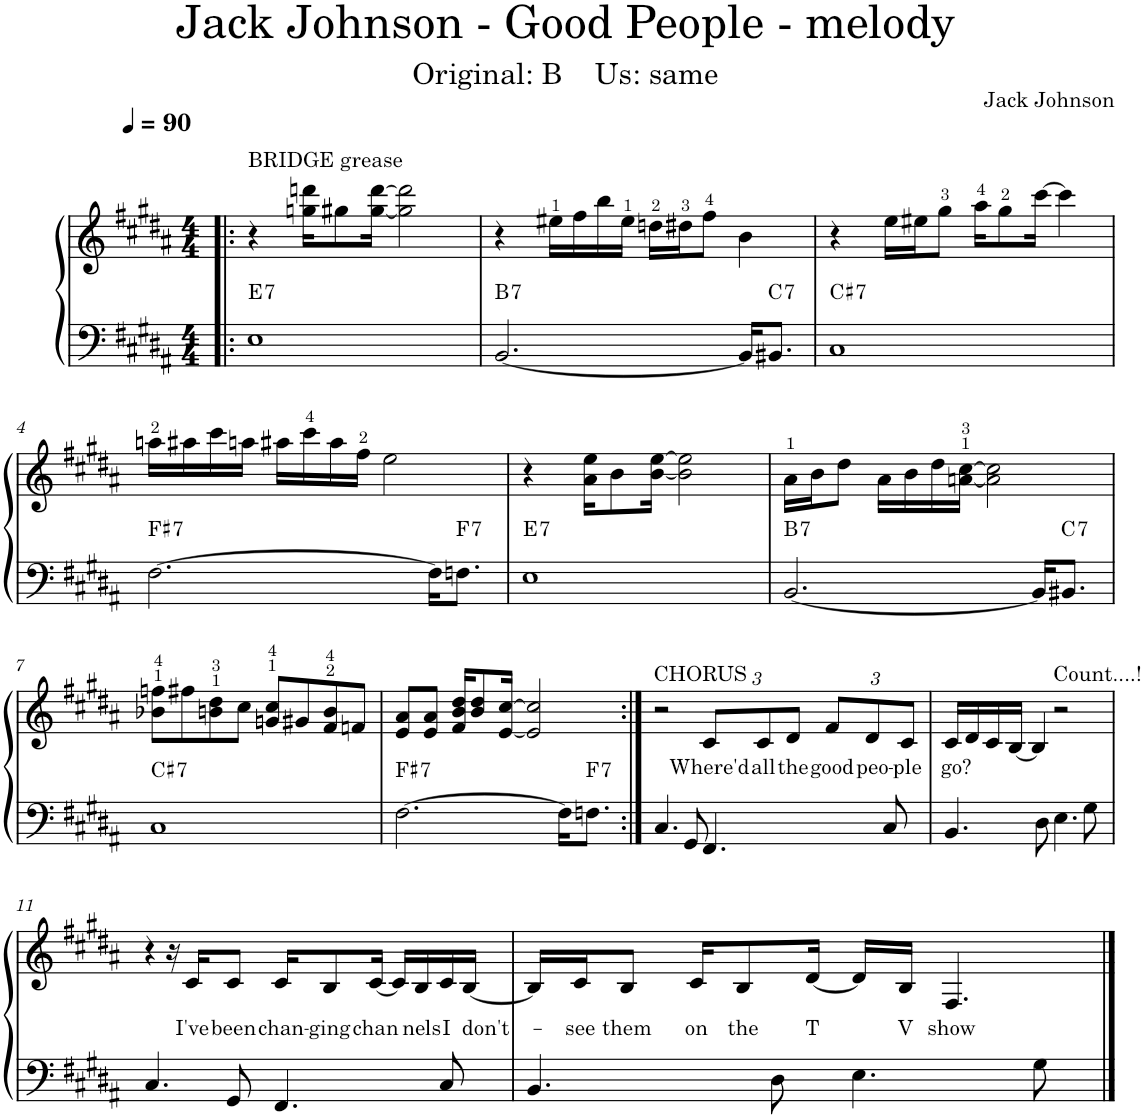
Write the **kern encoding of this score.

**kern	**kern	**text	**harte
*part1	*part1	*part1	*part1
*staff2	*staff1	*staff1	*
*I"Piano	*	*	*
*I'Pno.	*	*	*
*clefF4	*clefG2	*	*
*k[f#c#g#d#a#]	*k[f#c#g#d#a#]	*	*
*M4/4	*M4/4	*	*
*MM90	*MM90	*	*
=1!|:	=1!|:	=1!|:	=1!|:
!	!LO:TX:a:t=BRIDGE grease	!	!LO:H:kt=7
1E	4r	.	E:7
.	16ggn\ 16dddn\KL	.	.
.	8gg#X\	.	.
.	[16gg#\ [16ddd\Jk	.	.
.	2gg#\] 2ddd\]	.	.
=2	=2	=2	=2
!	!	!	!LO:H:kt=7
*	*^	*	*
[2.BB/	4r	2ryy	.	B:7
.	16ee#X\LL	.	.	.
.	16ff#\	.	.	.
.	16bb\	.	.	.
.	16ee#\JJ	.	.	.
.	16ddn\LL	4ryy	.	.
.	16dd#X\J	.	.	.
.	8ff#\J	.	.	.
16BB/KL]	4b\	16ryy	.	.
!	!	!	!	!LO:H:kt=7
8.BB#X/J	.	8.ryy	.	C:7
=3	=3	=3	=3	=3
!	!	!	!	!LO:H:kt=7
*	*v	*v	*	*
1C#	4r	.	C#:7
.	16ee\LL	.	.
.	16ee#X\J	.	.
.	8gg#\J	.	.
.	16aa#\KL	.	.
.	8gg#\	.	.
.	[16ccc#\Jk	.	.
.	4ccc#\]	.	.
!!LO:LB:g=z
=4	=4	=4	=4
!	!	!	!LO:H:kt=7
*	*^	*	*
[2.F#\	16aan\LL	2ryy	.	F#:7
.	16aa#X\	.	.	.
.	16ccc#\	.	.	.
.	16aan\JJ	.	.	.
.	16aa#X\LL	.	.	.
.	16ccc#\	.	.	.
.	16aa#\	.	.	.
.	16ff#\JJ	.	.	.
.	2ee\	4ryy	.	.
16F#\KL]	.	16ryy	.	.
!	!	!	!	!LO:H:kt=7
8.Fn\J	.	8.ryy	.	F:7
=5	=5	=5	=5	=5
!	!	!	!	!LO:H:kt=7
*	*v	*v	*	*
1E	4r	.	E:7
.	16a#\ 16ee\KL	.	.
.	8b\	.	.
.	[16b\ [16ee\Jk	.	.
.	2b\] 2ee\]	.	.
=6	=6	=6	=6
!	!	!	!LO:H:kt=7
*	*^	*	*
[2.BB/	16a#\LL	2ryy	.	B:7
.	16b\J	.	.	.
.	8dd#\J	.	.	.
.	16a#\LL	.	.	.
.	16b\	.	.	.
.	16dd#\	.	.	.
.	[16an\ [16cc#\JJ	.	.	.
.	2a\] 2cc#\]	4ryy	.	.
16BB/KL]	.	16ryy	.	.
!	!	!	!	!LO:H:kt=7
8.BB#X/J	.	8.ryy	.	C:7
!!LO:LB:g=z
=7	=7	=7	=7	=7
!	!	!	!	!LO:H:kt=7
*	*v	*v	*	*
1C#	8b-X\ 8ffn\L	.	C#:7
.	8ff#X\	.	.
.	8bn\ 8dd#\	.	.
.	8cc#\J	.	.
.	8gn/ 8cc#/L	.	.
.	8g#X/	.	.
.	8f#/ 8b/	.	.
.	8fn/J	.	.
=8	=8	=8	=8
!	!	!	!LO:H:kt=7
*	*^	*	*
[2.F#\	8e/ 8a#/L	2ryy	.	F#:7
.	8e/ 8a#/J	.	.	.
.	16f#/ 16b/ 16dd#/KL	.	.	.
.	8b/ 8dd#/	.	.	.
.	[16e/ [16cc#/Jk	.	.	.
.	2e/] 2cc#/]	4ryy	.	.
16F#\KL]	.	16ryy	.	.
!	!	!	!	!LO:H:kt=7
8.Fn\J	.	8.ryy	.	F:7
=9:|!	=9:|!	=9:|!	=9:|!	=9:|!
!	!LO:TX:a:t=CHORUS	!	!	!
*	*v	*v	*	*
4.C#/	2r	.	.
8GG#/	.	.	.
*	*Xbrackettup	*	*
!	!	!LO:LY:b	!
4.FF#/	12c#/L	Where'd	.
!	!	!LO:LY:b	!
.	12c#/	all	.
!	!	!LO:LY:b	!
.	12d#/J	the	.
!	!	!LO:LY:b	!
.	12f#/L	good	.
!	!	!LO:LY:b	!
.	12d#/	peo-	.
8C#/	.	.	.
!	!	!LO:LY:b	!
.	12c#/J	-ple	.
=10	=10	=10	=10
!	!	!LO:LY:b	!
4.BB/	16c#/LL	go?	.
.	16d#/	.	.
.	16c#/	.	.
.	[16B/JJ	.	.
.	4B/]	.	.
8D#\	.	.	.
!	!LO:TX:a:t=Count....!	!	!
4.E\	2r	.	.
8G#\	.	.	.
!!LO:LB:g=z
=11	=11	=11	=11
4.C#/	4r	.	.
.	16r	.	.
!	!	!LO:LY:b	!
.	16c#/KL	I've	.
!	!	!LO:LY:b	!
8GG#/	8c#/J	been	.
!	!	!LO:LY:b	!
4.FF#/	16c#/KL	chan-	.
!	!	!LO:LY:b	!
.	8B/	-ging	.
!	!	!LO:LY:b	!
.	[16c#/Jk	chan	.
.	16c#/LL]	.	.
!	!	!LO:LY:b	!
.	16B/	nels	.
!	!	!LO:LY:b	!
8C#/	16c#/	I	.
!	!	!LO:LY:b	!
.	[16B/JJ	don't-	.
=12	=12	=12	=12
4.BB/	16B/LL]	.	.
!	!	!LO:LY:b	!
.	16c#/J	-see	.
!	!	!LO:LY:b	!
.	8B/J	them	.
!	!	!LO:LY:b	!
.	16c#/KL	on	.
!	!	!LO:LY:b	!
.	8B/	the	.
8D#\	.	.	.
!	!	!LO:LY:b	!
.	[16d#/Jk	T	.
4.E\	16d#/LL]	.	.
!	!	!LO:LY:b	!
.	16B/JJ	V	.
!	!	!LO:LY:b	!
.	4.F#/	show	.
8G#\	.	.	.
==	==	==	==
*-	*-	*-	*-
